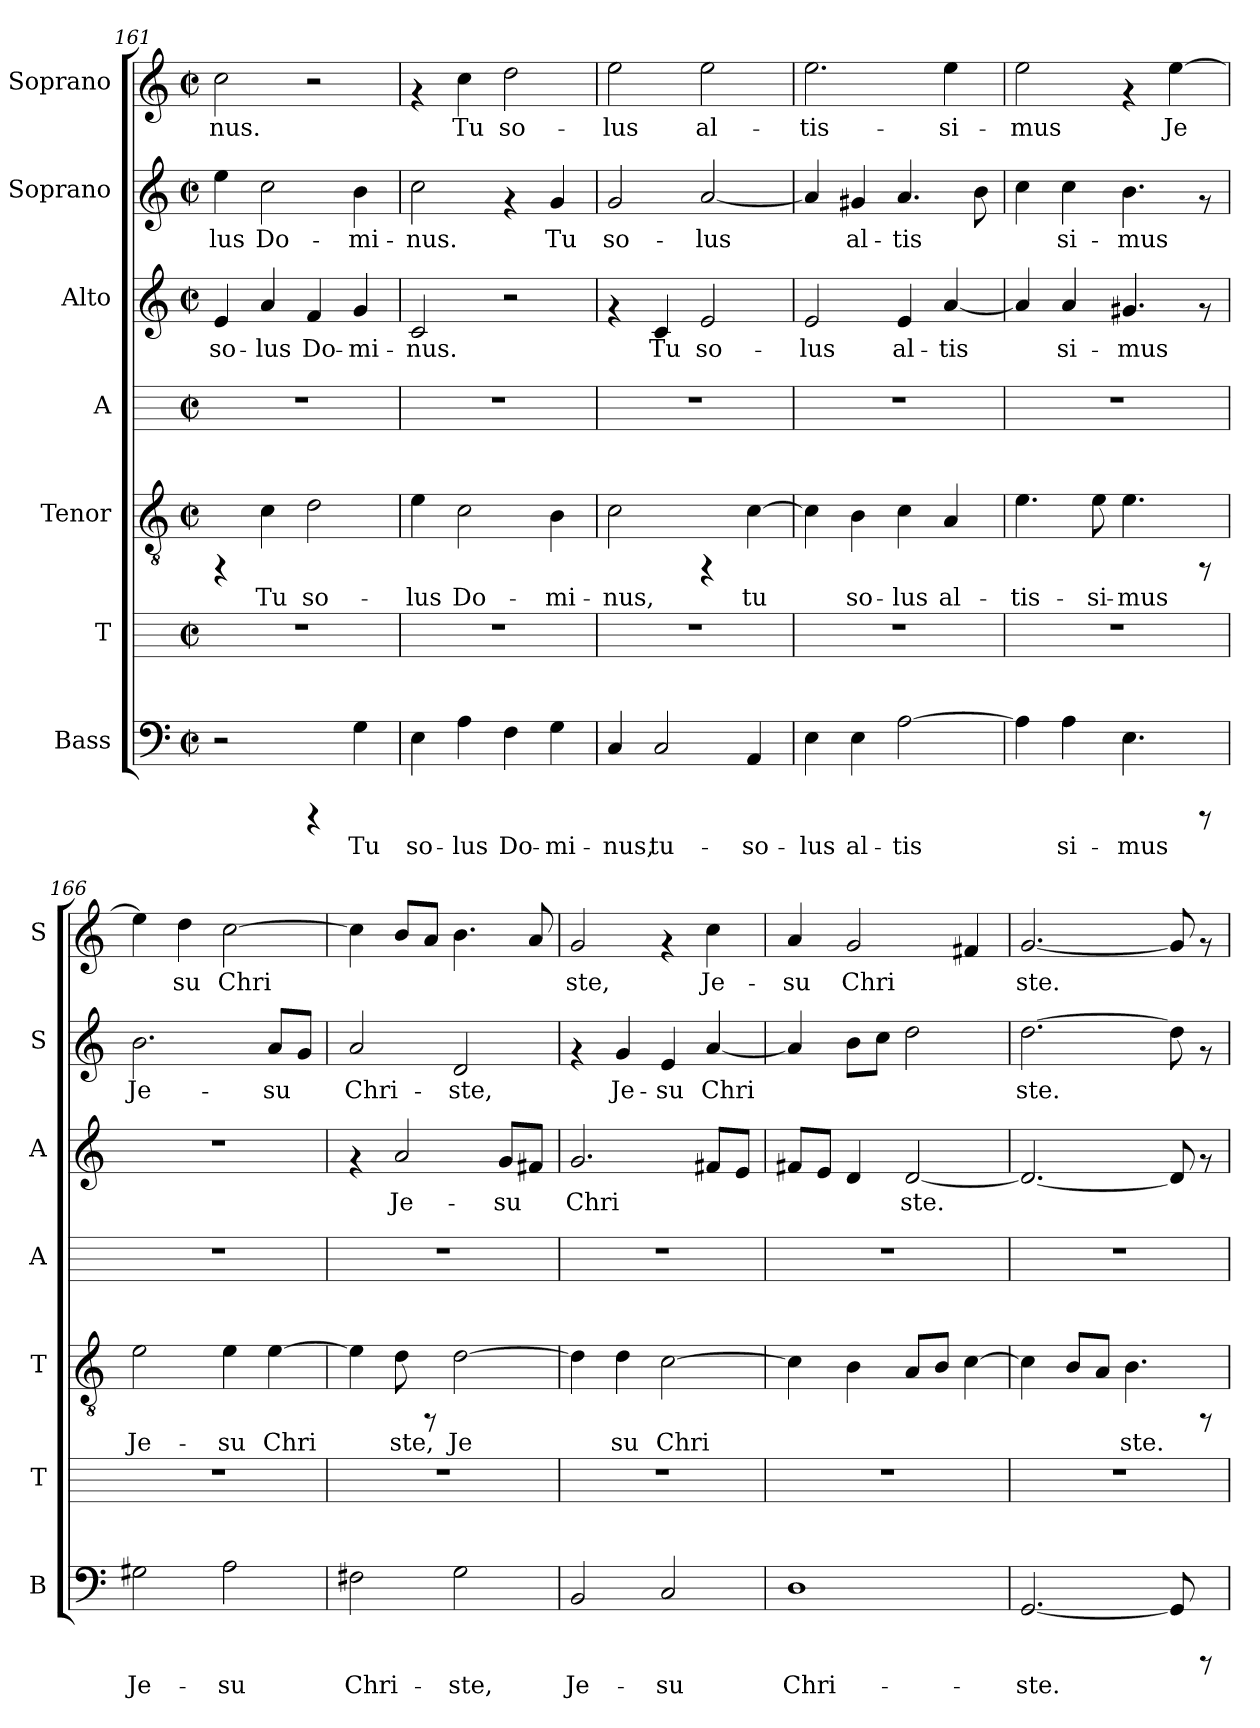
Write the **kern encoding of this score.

**kern	**text	**kern	**kern	**text	**kern	**kern	**text	**kern	**text	**kern	**text
*part7	*part7	*part6	*part5	*part5	*part4	*part3	*part3	*part2	*part2	*part1	*part1
*staff7	*staff7	*staff6	*staff5	*staff5	*staff4	*staff3	*staff3	*staff2	*staff2	*staff1	*staff1
*I"Bass	*	*I"T	*I"Tenor	*	*I"A	*I"Alto	*	*I"Soprano	*	*I"Soprano	*
*I'B	*	*I'T	*I'T	*	*I'A	*I'A	*	*I'S	*	*I'S	*
*clefF4	*	*	*clefGv2	*	*	*clefG2	*	*clefG2	*	*clefG2	*
*k[]	*	*k[]	*k[]	*	*k[]	*k[]	*	*k[]	*	*k[]	*
*C:	*	*C:	*C:	*	*C:	*C:	*	*C:	*	*C:	*
*M2/2	*	*M2/2	*M2/2	*	*M2/2	*M2/2	*	*M2/2	*	*M2/2	*
*met(c|)	*	*met(c|)	*met(c|)	*	*met(c|)	*met(c|)	*	*met(c|)	*	*met(c|)	*
=161	=161	=161	=161	=161	=161	=161	=161	=161	=161	=161	=161
!	!	!	!	!	!	!	!LO:LY:b:cj	!	!LO:LY:b:cj	!	!LO:LY:b:cj
2r	.	1r	4rFF	.	1r	4e/	so-	4ee\	-lus	2cc\	-nus.
!	!	!	!	!LO:LY:b:cj	!	!	!LO:LY:b:cj	!	!LO:LY:b:cj	!	!
.	.	.	4c\	Tu	.	4a/	-lus	2cc\	Do-	.	.
!	!	!	!	!LO:LY:b:cj	!	!	!LO:LY:b:cj	!	!	!	!
4rCCC	.	.	2d\	so-	.	4f/	Do-	.	.	2r	.
!	!LO:LY:b:cj	!	!	!	!	!	!LO:LY:b:cj	!	!LO:LY:b:cj	!	!
4G\	Tu	.	.	.	.	4g/	-mi-	4b\	-mi-	.	.
=162	=162	=162	=162	=162	=162	=162	=162	=162	=162	=162	=162
!	!LO:LY:b:cj	!	!	!LO:LY:b:cj	!	!	!LO:LY:b:cj	!	!LO:LY:b:cj	!	!
4E\	so-	1r	4e\	-lus	1r	2c/	-nus.	2cc\	-nus.	4rf	.
!	!LO:LY:b:cj	!	!	!LO:LY:b:cj	!	!	!	!	!	!	!LO:LY:b:cj
4A\	-lus	.	2c\	Do-	.	.	.	.	.	4cc\	Tu
!	!LO:LY:b:cj	!	!	!	!	!	!	!	!	!	!LO:LY:b:cj
4F\	Do-	.	.	.	.	2r	.	4rf	.	2dd\	so-
!	!LO:LY:b:cj	!	!	!LO:LY:b:cj	!	!	!	!	!LO:LY:b:cj	!	!
4G\	-mi-	.	4B\	-mi-	.	.	.	4g/	Tu	.	.
=163	=163	=163	=163	=163	=163	=163	=163	=163	=163	=163	=163
!	!LO:LY:b:cj	!	!	!LO:LY:b:cj	!	!	!	!	!LO:LY:b:cj	!	!LO:LY:b:cj
4C/	-nus,	1r	2c\	-nus,	1r	4rf	.	2g/	so-	2ee\	-lus
!	!LO:LY:b:cj	!	!	!	!	!	!LO:LY:b:cj	!	!	!	!
2C/	tu-	.	.	.	.	4c/	Tu	.	.	.	.
!	!	!	!	!	!	!	!LO:LY:b:cj	!	!LO:LY:b:cj	!	!LO:LY:b:cj
.	.	.	4rFF	.	.	2e/	so-	[<2a/	-lus	2ee\	al-
!	!LO:LY:b:cj	!	!	!LO:LY:b:cj	!	!	!	!	!	!	!
4AA/	-so-	.	[>4c\	tu	.	.	.	.	.	.	.
=164	=164	=164	=164	=164	=164	=164	=164	=164	=164	=164	=164
!	!LO:LY:b:cj	!	!	!LO:LY:b:cj	!	!	!LO:LY:b:cj	!	!LO:LY:b:cj	!	!LO:LY:b:cj
4E\	-lus	1r	4c\]	.	1r	2e/	-lus	4a/]	.	2.ee\	-tis-
!	!LO:LY:b:cj	!	!	!LO:LY:b:cj	!	!	!	!	!LO:LY:b:cj	!	!
4E\	al-	.	4B\	so-	.	.	.	4g#X/	al-	.	.
!	!LO:LY:b:cj	!	!	!LO:LY:b:cj	!	!	!LO:LY:b:cj	!	!LO:LY:b:cj	!	!
[>2A\	-tis-	.	4c\	-lus	.	4e/	al-	4.a/	-tis-	.	.
!	!	!	!	!LO:LY:b:cj	!	!	!LO:LY:b:cj	!	!	!	!LO:LY:b:cj
.	.	.	4A/	al-	.	[<4a/	-tis-	.	.	4ee\	-si-
!	!	!	!	!	!	!	!	!	!LO:LY:b:cj	!	!
.	.	.	.	.	.	.	.	8b\	--	.	.
=165	=165	=165	=165	=165	=165	=165	=165	=165	=165	=165	=165
!	!LO:LY:b:cj	!	!	!LO:LY:b:cj	!	!	!LO:LY:b:cj	!	!LO:LY:b:cj	!	!LO:LY:b:cj
4A\]	--	1r	4.e\	-tis-	1r	4a/]	--	4cc\	--	2ee\	-mus
!	!LO:LY:b:cj	!	!	!	!	!	!LO:LY:b:cj	!	!LO:LY:b:cj	!	!
4A\	-si-	.	.	.	.	4a/	-si-	4cc\	-si-	.	.
!	!	!	!	!LO:LY:b:cj	!	!	!	!	!	!	!
.	.	.	8e\	-si-	.	.	.	.	.	.	.
!	!LO:LY:b:cj	!	!	!LO:LY:b:cj	!	!	!LO:LY:b:cj	!	!LO:LY:b:cj	!	!
4.E\	-mus	.	4.e\	-mus	.	4.g#X/	-mus	4.b\	-mus	4rf	.
!	!	!	!	!	!	!	!	!	!	!	!LO:LY:b:cj
.	.	.	.	.	.	.	.	.	.	[>4ee\	Je-
8rCCC	.	.	8rFF	.	.	8rf	.	8rf	.	.	.
!!LO:PB:g=z
=166	=166	=166	=166	=166	=166	=166	=166	=166	=166	=166	=166
!	!LO:LY:b:cj	!	!	!LO:LY:b:cj	!	!	!	!	!LO:LY:b:cj	!	!LO:LY:b:cj
2G#X\	Je-	1r	2e\	Je-	1r	1r	.	2.b\	Je-	4ee\]	--
!	!	!	!	!	!	!	!	!	!	!	!LO:LY:b:cj
.	.	.	.	.	.	.	.	.	.	4dd\	-su
!	!LO:LY:b:cj	!	!	!LO:LY:b:cj	!	!	!	!	!	!	!LO:LY:b:cj
2A\	-su	.	4e\	-su	.	.	.	.	.	[>2cc\	Chri-
!	!	!	!	!LO:LY:b:cj	!	!	!	!	!LO:LY:b:cj	!	!
.	.	.	[>4e\	Chri-	.	.	.	8a/L	-su	.	.
!	!	!	!	!	!	!	!	!	!LO:LY:b:cj	!	!
.	.	.	.	.	.	.	.	8g/J	.	.	.
=167	=167	=167	=167	=167	=167	=167	=167	=167	=167	=167	=167
!	!LO:LY:b:cj	!	!	!LO:LY:b:cj	!	!	!	!	!LO:LY:b:cj	!	!LO:LY:b:cj
2F#X\	Chri-	1r	4e\]	--	1r	4rf	.	2a/	Chri-	4cc\]	--
!	!	!	!	!LO:LY:b:cj	!	!	!LO:LY:b:cj	!	!	!	!LO:LY:b:cj
.	.	.	8d\	-ste,	.	2a/	Je-	.	.	8b/L	--
!	!	!	!	!	!	!	!	!	!	!	!LO:LY:b:cj
.	.	.	8rFF	.	.	.	.	.	.	8a/J	--
!	!LO:LY:b:cj	!	!	!LO:LY:b:cj	!	!	!	!	!LO:LY:b:cj	!	!LO:LY:b:cj
2G\	-ste,	.	[>2d\	Je-	.	.	.	2d/	-ste,	4.b\	--
!	!	!	!	!	!	!	!LO:LY:b:cj	!	!	!	!
.	.	.	.	.	.	8g/L	-su	.	.	.	.
!	!	!	!	!	!	!	!LO:LY:b:cj	!	!	!	!LO:LY:b:cj
.	.	.	.	.	.	8f#X/J	.	.	.	8a/	--
=168	=168	=168	=168	=168	=168	=168	=168	=168	=168	=168	=168
!	!LO:LY:b:cj	!	!	!LO:LY:b:cj	!	!	!LO:LY:b:cj	!	!	!	!LO:LY:b:cj
2BB/	Je-	1r	4d\]	--	1r	2.g/	Chri-	4rf	.	2g/	-ste,
!	!	!	!	!LO:LY:b:cj	!	!	!	!	!LO:LY:b:cj	!	!
.	.	.	4d\	-su	.	.	.	4g/	Je-	.	.
!	!LO:LY:b:cj	!	!	!LO:LY:b:cj	!	!	!	!	!LO:LY:b:cj	!	!
2C/	-su	.	[>2c\	Chri-	.	.	.	4e/	-su	4rf	.
!	!	!	!	!	!	!	!LO:LY:b:cj	!	!LO:LY:b:cj	!	!LO:LY:b:cj
.	.	.	.	.	.	8f#X/L	--	[<4a/	Chri-	4cc\	Je-
!	!	!	!	!	!	!	!LO:LY:b:cj	!	!	!	!
.	.	.	.	.	.	8e/J	--	.	.	.	.
=169	=169	=169	=169	=169	=169	=169	=169	=169	=169	=169	=169
!	!LO:LY:b:cj	!	!	!LO:LY:b:cj	!	!	!LO:LY:b:cj	!	!LO:LY:b:cj	!	!LO:LY:b:cj
1D	Chri-	1r	4c\]	--	1r	8f#X/L	--	4a/]	--	4a/	-su
!	!	!	!	!	!	!	!LO:LY:b:cj	!	!	!	!
.	.	.	.	.	.	8e/J	--	.	.	.	.
!	!	!	!	!LO:LY:b:cj	!	!	!LO:LY:b:cj	!	!LO:LY:b:cj	!	!LO:LY:b:cj
.	.	.	4B\	--	.	4d/	--	8b\L	--	2g/	Chri-
!	!	!	!	!	!	!	!	!	!LO:LY:b:cj	!	!
.	.	.	.	.	.	.	.	8cc\J	--	.	.
!	!	!	!	!LO:LY:b:cj	!	!	!LO:LY:b:cj	!	!LO:LY:b:cj	!	!
.	.	.	8A/L	--	.	[<2d/	-ste.	2dd\	--	.	.
!	!	!	!	!LO:LY:b:cj	!	!	!	!	!	!	!
.	.	.	8B/J	--	.	.	.	.	.	.	.
!	!	!	!	!LO:LY:b:cj	!	!	!	!	!	!	!LO:LY:b:cj
.	.	.	[>4c\	--	.	.	.	.	.	4f#X/	--
=170	=170	=170	=170	=170	=170	=170	=170	=170	=170	=170	=170
!	!LO:LY:b:cj	!	!	!LO:LY:b:cj	!	!	!LO:LY:b:cj	!	!LO:LY:b:cj	!	!LO:LY:b:cj
[<2.GG/	-ste.	1r	4c\]	--	1r	2.d/_<	.	[>2.dd\	-ste.	[<2.g/	-ste.
!	!	!	!	!LO:LY:b:cj	!	!	!	!	!	!	!
.	.	.	8B/L	--	.	.	.	.	.	.	.
!	!	!	!	!LO:LY:b:cj	!	!	!	!	!	!	!
.	.	.	8A/J	--	.	.	.	.	.	.	.
!	!	!	!	!LO:LY:b:cj	!	!	!	!	!	!	!
.	.	.	4.B\	-ste.	.	.	.	.	.	.	.
!	!LO:LY:b:cj	!	!	!	!	!	!LO:LY:b:cj	!	!LO:LY:b:cj	!	!LO:LY:b:cj
8GG/]	.	.	.	.	.	8d/]	.	8dd\]	.	8g/]	.
8rCCC	.	.	8rFF	.	.	8rf	.	8rf	.	8rf	.
=	=	=	=	=	=	=	=	=	=	=	=
*-	*-	*-	*-	*-	*-	*-	*-	*-	*-	*-	*-
